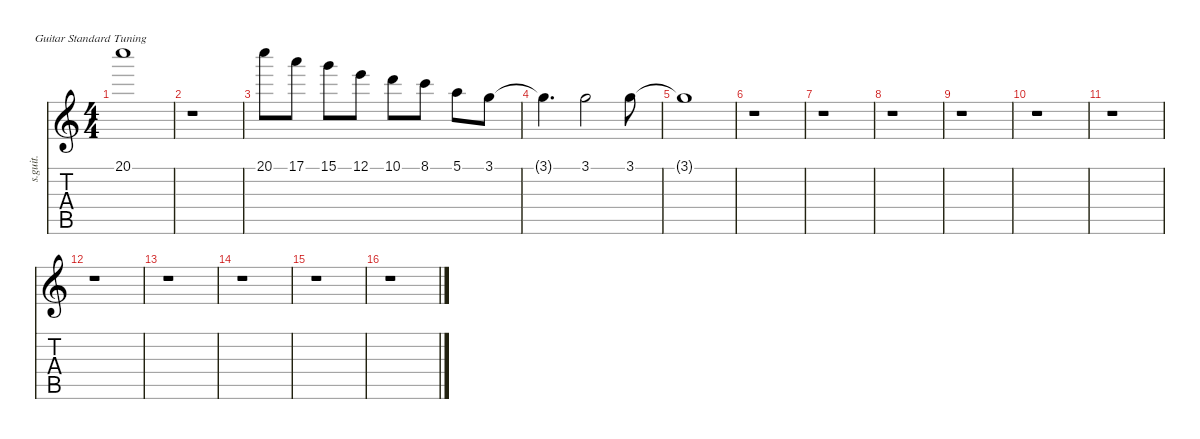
\defaultSystemsLayout 4
\hideDynamics
\bracketExtendMode nobrackets
\track ("Violin 2" "s.guit.") {instrument stringensemble1}
\staff {score tabs}
\tuning (E4 B3 G3 D3 A2 E2)
\displaytranspose 12
\ts (4 4)
\tempo (107 hide)
\clef g2
\ks c
20.1{t}.1{dy f} |
r.1 |
20.1.8{dy mp} 17.1.8 15.1.8 12.1.8 10.1.8 8.1.8 5.1.8 3.1.8 |
3.1{t}.4{d dy f} 3.1.2{dy mp} 3.1.8 |
3.1{t}.1{dy f} |
r.1 |
r.1 |
r.1 |
r.1 |
r.1 |
r.1 |
r.1 |
r.1 |
r.1 |
r.1 |
r.1
